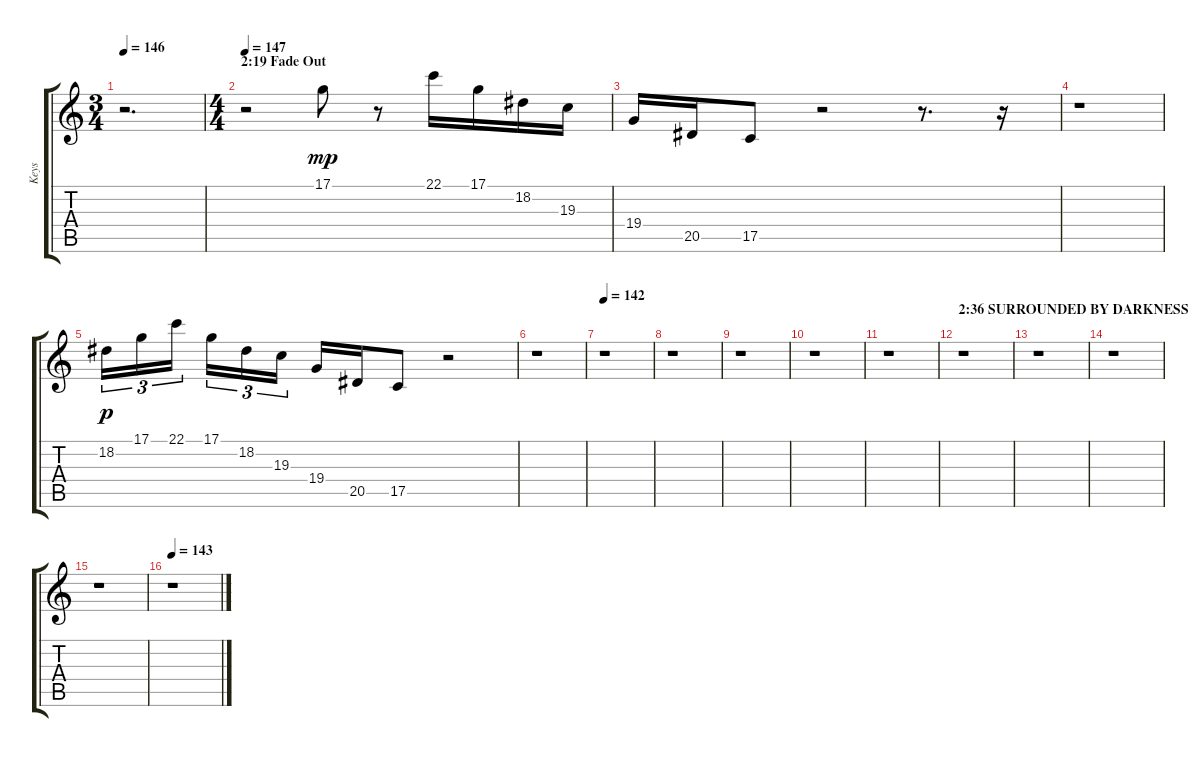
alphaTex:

\track ("Keys" "Keys") {instrument pad3polysynth}
\staff {score tabs}
\tuning (D4 A3 F3 C3 G2 C2) {hide}
\ts (3 4)
\tempo 146
\clef g2
\ks c
r.2{d dy f} |
\ts (4 4)
\section ("" "2:19 Fade Out")
\tempo 147
r.2 17.1.8{dy mp} r.8 22.1.16 17.1.16 18.2.16 19.3.16 |
19.4.16 20.5.16 17.5.8 r.2 r.8{d} r.16 |
r.1 |
18.2.16{tu (3 2) dy p} 17.1.16{tu (3 2)} 22.1.16{tu (3 2)} 17.1.16{tu (3 2)} 18.2.16{tu (3 2)} 19.3.16{tu (3 2)} 19.4.16 20.5.16 17.5.8 r.2 |
r.1 |
\tempo 142
r.1 |
r.1 |
r.1 |
r.1 |
r.1 |
\section ("" "2:36 SURROUNDED BY DARKNESS")
r.1 |
r.1 |
r.1 |
r.1 |
\tempo 143
r.1
